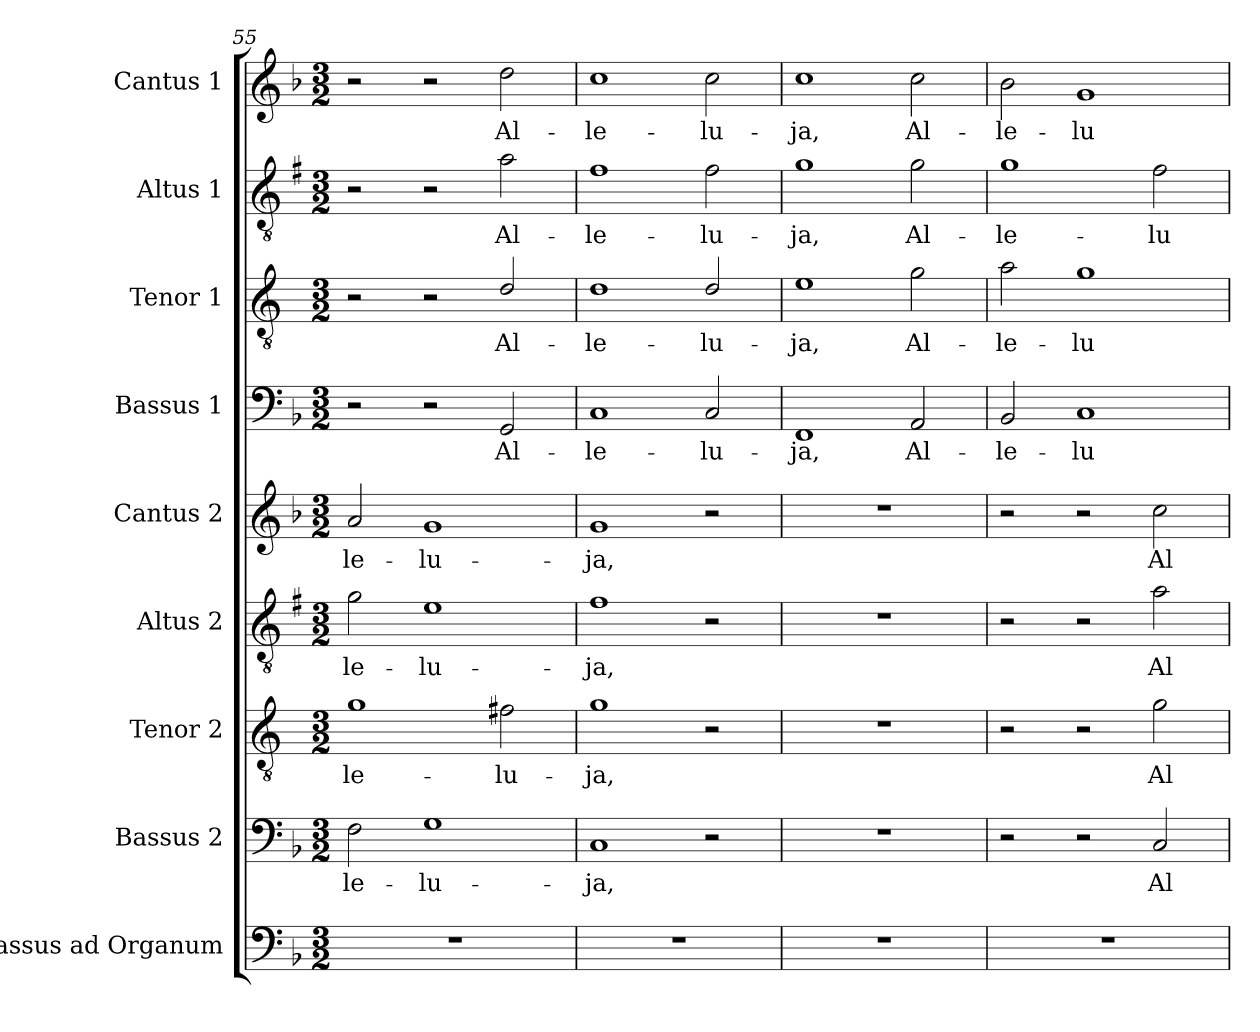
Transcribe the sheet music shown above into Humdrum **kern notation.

**kern	**kern	**text	**kern	**text	**kern	**text	**kern	**text	**kern	**text	**kern	**text	**kern	**text	**kern	**text
*part9	*part8	*part8	*part7	*part7	*part6	*part6	*part5	*part5	*part4	*part4	*part3	*part3	*part2	*part2	*part1	*part1
*staff9	*staff8	*staff8	*staff7	*staff7	*staff6	*staff6	*staff5	*staff5	*staff4	*staff4	*staff3	*staff3	*staff2	*staff2	*staff1	*staff1
*I"Bassus ad Organum	*I"Bassus 2	*	*I"Tenor 2	*	*I"Altus 2	*	*I"Cantus 2	*	*I"Bassus 1	*	*I"Tenor 1	*	*I"Altus 1	*	*I"Cantus 1	*
*I'Org	*I'B2	*	*I'T2	*	*I'A2	*	*I'C2	*	*I'B1	*	*I'T1	*	*I'A1	*	*I'C1	*
*clefF4	*clefF4	*	*clefGv2	*	*clefGv2	*	*clefG2	*	*clefF4	*	*clefGv2	*	*clefGv2	*	*clefG2	*
*	*	*	*ITrd4c7	*	*ITrd1c2	*	*	*	*	*	*ITrd4c7	*	*ITrd1c2	*	*	*
*k[b-]	*k[b-]	*	*k[b-]	*	*k[b-]	*	*k[b-]	*	*k[b-]	*	*k[b-]	*	*k[b-]	*	*k[b-]	*
*F:	*F:	*	*F:	*	*F:	*	*F:	*	*F:	*	*F:	*	*F:	*	*F:	*
*M3/2	*M3/2	*	*M3/2	*	*M3/2	*	*M3/2	*	*M3/2	*	*M3/2	*	*M3/2	*	*M3/2	*
=55	=55	=55	=55	=55	=55	=55	=55	=55	=55	=55	=55	=55	=55	=55	=55	=55
!	!	!LO:LY:b	!	!LO:LY:b	!	!LO:LY:b	!	!LO:LY:b	!	!	!	!	!	!	!	!
1.r	2F\	-le-	1c	-le-	2f\	-le-	2a/	-le-	2r	.	2r	.	2r	.	2r	.
!	!	!LO:LY:b	!	!	!	!LO:LY:b	!	!LO:LY:b	!	!	!	!	!	!	!	!
.	1G	-lu-	.	.	1d	-lu-	1g	-lu-	2r	.	2r	.	2r	.	2r	.
!	!	!	!	!LO:LY:b	!	!	!	!	!	!LO:LY:b	!	!LO:LY:b	!	!LO:LY:b	!	!LO:LY:b
.	.	.	2Bn\	-lu-	.	.	.	.	2GG/	Al-	2G/	Al-	2g\	Al-	2dd\	Al-
!!LO:LB:g=z
=56	=56	=56	=56	=56	=56	=56	=56	=56	=56	=56	=56	=56	=56	=56	=56	=56
!	!	!LO:LY:b	!	!LO:LY:b	!	!LO:LY:b	!	!LO:LY:b	!	!LO:LY:b	!	!LO:LY:b	!	!LO:LY:b	!	!LO:LY:b
1.r	1C	-ja,	1c	-ja,	1e	-ja,	1g	-ja,	1C	-le-	1G	-le-	1e	-le-	1cc	-le-
!	!	!	!	!	!	!	!	!	!	!LO:LY:b	!	!LO:LY:b	!	!LO:LY:b	!	!LO:LY:b
.	2r	.	2r	.	2r	.	2r	.	2C/	-lu-	2G/	-lu-	2e\	-lu-	2cc\	-lu-
=57	=57	=57	=57	=57	=57	=57	=57	=57	=57	=57	=57	=57	=57	=57	=57	=57
!	!	!	!	!	!	!	!	!	!	!LO:LY:b	!	!LO:LY:b	!	!LO:LY:b	!	!LO:LY:b
1.r	1.r	.	1.r	.	1.r	.	1.r	.	1FF	-ja,	1A	-ja,	1f	-ja,	1cc	-ja,
!	!	!	!	!	!	!	!	!	!	!LO:LY:b	!	!LO:LY:b	!	!LO:LY:b	!	!LO:LY:b
.	.	.	.	.	.	.	.	.	2AA/	Al-	2c\	Al-	2f\	Al-	2cc\	Al-
=58	=58	=58	=58	=58	=58	=58	=58	=58	=58	=58	=58	=58	=58	=58	=58	=58
!	!	!	!	!	!	!	!	!	!	!LO:LY:b	!	!LO:LY:b	!	!LO:LY:b	!	!LO:LY:b
1.r	2r	.	2r	.	2r	.	2r	.	2BB-/	-le-	2d\	-le-	1f	-le-	2b-\	-le-
!	!	!	!	!	!	!	!	!	!	!LO:LY:b	!	!LO:LY:b	!	!	!	!LO:LY:b
.	2r	.	2r	.	2r	.	2r	.	1C	-lu-	1c	-lu-	.	.	1g	-lu-
!	!	!LO:LY:b	!	!LO:LY:b	!	!LO:LY:b	!	!LO:LY:b	!	!	!	!	!	!LO:LY:b	!	!
.	2C/	Al-	2c\	Al-	2g\	Al-	2cc\	Al-	.	.	.	.	2e\	-lu-	.	.
=	=	=	=	=	=	=	=	=	=	=	=	=	=	=	=	=
*-	*-	*-	*-	*-	*-	*-	*-	*-	*-	*-	*-	*-	*-	*-	*-	*-
